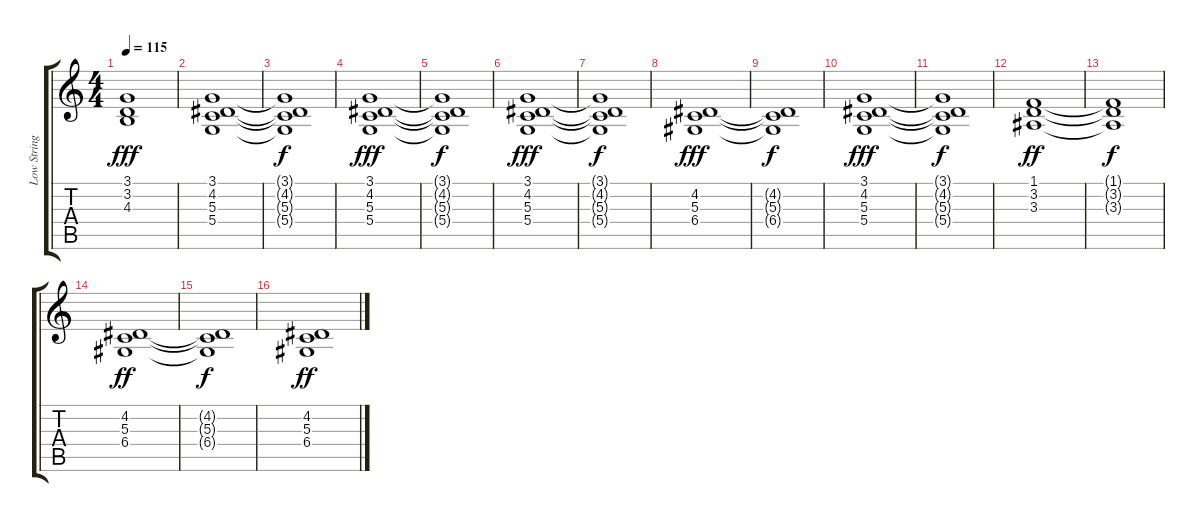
\track ("Low Strings" "Low String") {instrument stringensemble2}
\staff {score tabs}
\tuning (E4 B3 G3 D3 A2 E2) {hide}
\ts (4 4)
\tempo 115
\clef g2
\ks c
(3.1 3.2 4.3).1{dy fff} |
(3.1 4.2 5.3 5.4).1 |
(3.1{t} 4.2{t} 5.3{t} 5.4{t}).1{dy f} |
(3.1 4.2 5.3 5.4).1{dy fff} |
(3.1{t} 4.2{t} 5.3{t} 5.4{t}).1{dy f} |
(3.1 4.2 5.3 5.4).1{dy fff} |
(3.1{t} 4.2{t} 5.3{t} 5.4{t}).1{dy f} |
(4.2 5.3 6.4).1{dy fff} |
(4.2{t} 5.3{t} 6.4{t}).1{dy f} |
(3.1 4.2 5.3 5.4).1{dy fff} |
(3.1{t} 4.2{t} 5.3{t} 5.4{t}).1{dy f} |
(1.1 3.2 3.3).1{dy ff} |
(1.1{t} 3.2{t} 3.3{t}).1{dy f} |
(4.2 5.3 6.4).1{dy ff} |
(4.2{t} 5.3{t} 6.4{t}).1{dy f} |
(4.2 5.3 6.4).1{dy ff}
